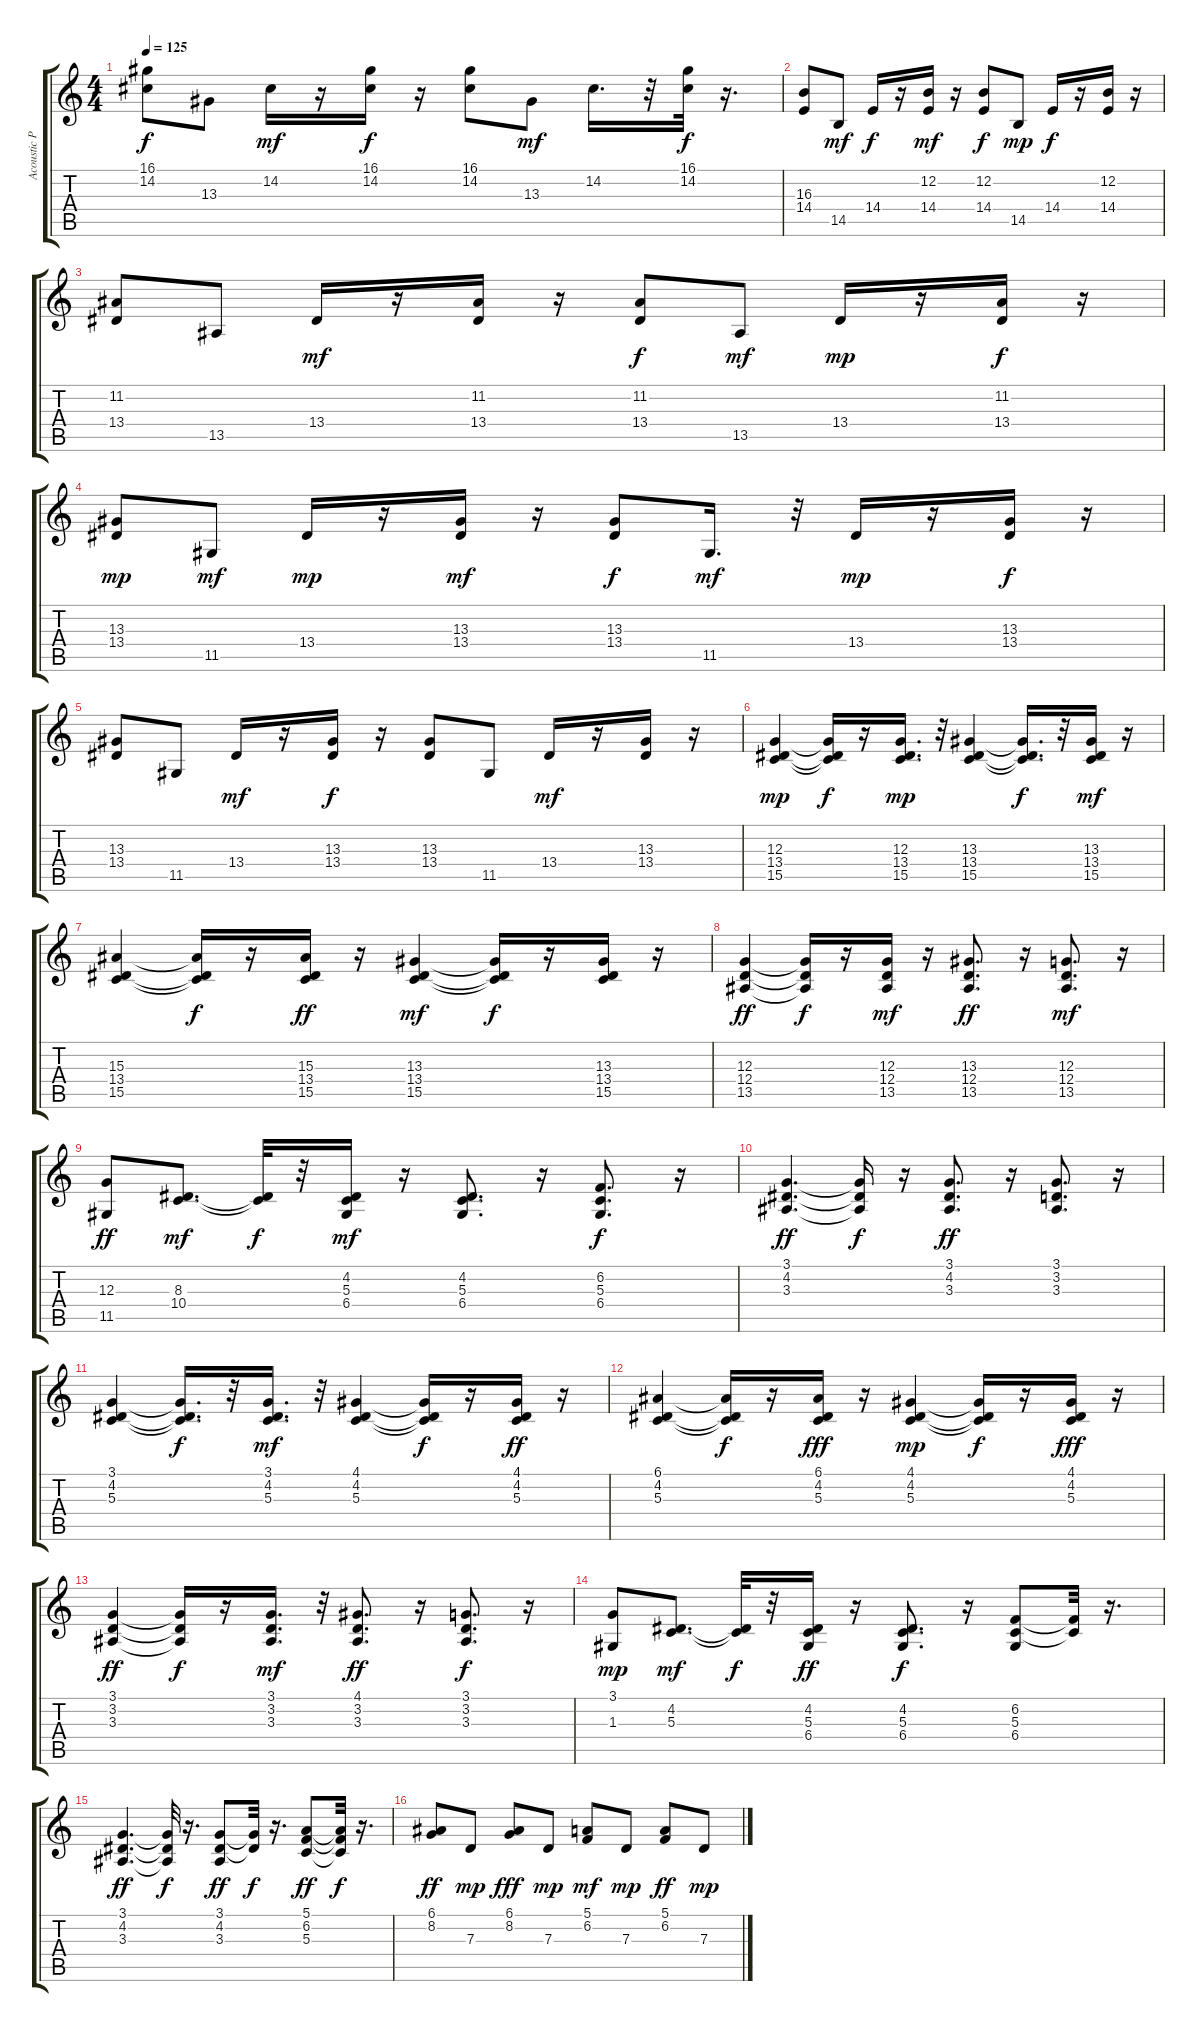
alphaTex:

\track ("Acoustic Piano Right Hand" "Acoustic P") {instrument acousticgrandpiano}
\staff {score tabs}
\tuning (E4 B3 G3 D3 A2 E2) {hide}
\ts (4 4)
\tempo 125
\clef g2
\ks c
(16.1 14.2).8{dy f} 13.3.8 14.2.16{dy mf} r.16 (16.1 14.2).16{dy f} r.16 (16.1 14.2).8 13.3.8{dy mf} 14.2.16{d} r.32 (16.1 14.2).32{dy f} r.16{d} |
(16.3 14.4).8 14.5.8{dy mf} 14.4.16{dy f} r.16 (12.2 14.4).16{dy mf} r.16 (12.2 14.4).8{dy f} 14.5.8{dy mp} 14.4.16{dy f} r.16 (12.2 14.4).16 r.16 |
(11.2 13.4).8 13.5.8 13.4.16{dy mf} r.16 (11.2 13.4).16 r.16 (11.2 13.4).8{dy f} 13.5.8{dy mf} 13.4.16{dy mp} r.16 (11.2 13.4).16{dy f} r.16 |
(13.3 13.4).8{dy mp} 11.5.8{dy mf} 13.4.16{dy mp} r.16 (13.3 13.4).16{dy mf} r.16 (13.3 13.4).8{dy f} 11.5.16{d dy mf} r.32 13.4.16{dy mp} r.16 (13.3 13.4).16{dy f} r.16 |
(13.3 13.4).8 11.5.8 13.4.16{dy mf} r.16 (13.3 13.4).16{dy f} r.16 (13.3 13.4).8 11.5.8 13.4.16{dy mf} r.16 (13.3 13.4).16 r.16 |
(12.3 13.4 15.5).4{dy mp} (12.3{t} 13.4{t} 15.5{t}).16{dy f} r.16 (12.3 13.4 15.5).16{d dy mp} r.32 (13.3 13.4 15.5).4 (13.3{t} 13.4{t} 15.5{t}).16{d dy f} r.32 (13.3 13.4 15.5).16{dy mf} r.16 |
(15.3 13.4 15.5).4 (15.3{t} 13.4{t} 15.5{t}).16{dy f} r.16 (15.3 13.4 15.5).16{dy ff} r.16 (13.3 13.4 15.5).4{dy mf} (13.3{t} 13.4{t} 15.5{t}).16{dy f} r.16 (13.3 13.4 15.5).16 r.16 |
(12.3 12.4 13.5).4{dy ff} (12.3{t} 12.4{t} 13.5{t}).16{dy f} r.16 (12.3 12.4 13.5).16{dy mf} r.16 (13.3 12.4 13.5).8{d dy ff} r.16 (12.3 12.4 13.5).8{d dy mf} r.16 |
(12.3 11.5).8{dy ff} (8.3 10.4).8{d dy mf} (8.3{t} 10.4{t}).32{dy f} r.32 (4.2 5.3 6.4).16{dy mf} r.16 (4.2 5.3 6.4).8{d} r.16 (6.2 5.3 6.4).8{d dy f} r.16 |
(3.1 4.2 3.3).4{d dy ff} (3.1{t} 4.2{t} 3.3{t}).16{dy f} r.16 (3.1 4.2 3.3).8{d dy ff} r.16 (3.1 3.2 3.3).8{d} r.16 |
(3.1 4.2 5.3).4 (3.1{t} 4.2{t} 5.3{t}).16{d dy f} r.32 (3.1 4.2 5.3).16{d dy mf} r.32 (4.1 4.2 5.3).4 (4.1{t} 4.2{t} 5.3{t}).16{dy f} r.16 (4.1 4.2 5.3).16{dy ff} r.16 |
(6.1 4.2 5.3).4 (6.1{t} 4.2{t} 5.3{t}).16{dy f} r.16 (6.1 4.2 5.3).16{dy fff} r.16 (4.1 4.2 5.3).4{dy mp} (4.1{t} 4.2{t} 5.3{t}).16{dy f} r.16 (4.1 4.2 5.3).16{dy fff} r.16 |
(3.1 3.2 3.3).4{dy ff} (3.1{t} 3.2{t} 3.3{t}).16{dy f} r.16 (3.1 3.2 3.3).16{d dy mf} r.32 (4.1 3.2 3.3).8{d dy ff} r.16 (3.1 3.2 3.3).8{d dy f} r.16 |
(3.1 1.3).8{dy mp} (4.2 5.3).8{d dy mf} (4.2{t} 5.3{t}).32{dy f} r.32 (4.2 5.3 6.4).16{dy ff} r.16 (4.2 5.3 6.4).8{d dy f} r.16 (6.2 5.3 6.4).8 (6.2{t} 5.3{t}).32 r.16{d} |
(3.1 4.2 3.3).4{d dy ff} (3.1{t} 4.2{t} 3.3{t}).32{dy f} r.16{d} (3.1 4.2 3.3).8{dy ff} (3.1{t} 4.2{t}).32{dy f} r.16{d} (5.1 6.2 5.3).8{dy ff} (5.1{t} 6.2{t} 5.3{t}).32{dy f} r.16{d} |
(6.1 8.2).8{dy ff} 7.3.8{dy mp} (6.1 8.2).8{dy fff} 7.3.8{dy mp} (5.1 6.2).8{dy mf} 7.3.8{dy mp} (5.1 6.2).8{dy ff} 7.3.8{dy mp}
